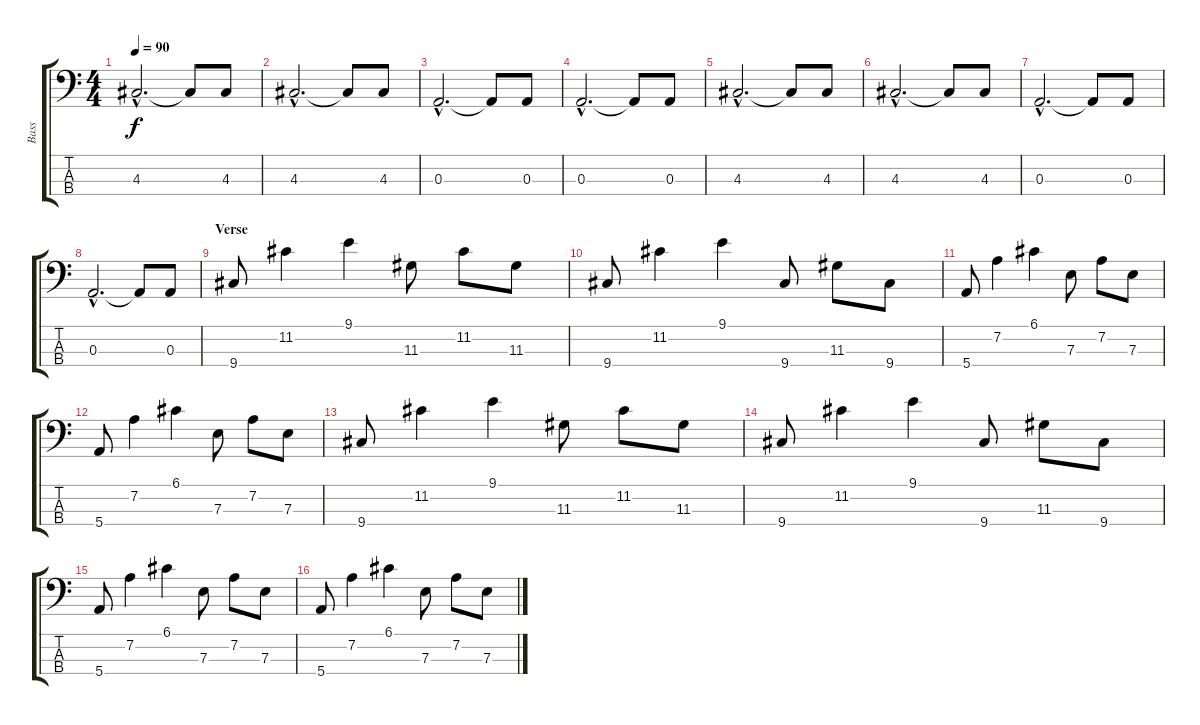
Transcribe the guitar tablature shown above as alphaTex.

\track ("Bass" "Bass") {instrument electricbassfinger}
\staff {score tabs}
\tuning (G2 D2 A1 E1) {hide}
\ts (4 4)
\tempo 90
\clef f4
\ks c
4.3{hac}.2{d dy f instrument electricbassfinger} 4.3{t}.8 4.3.8 |
4.3{hac}.2{d} 4.3{t}.8 4.3.8 |
0.3{hac}.2{d} 0.3{t}.8 0.3.8 |
0.3{hac}.2{d} 0.3{t}.8 0.3.8 |
4.3{hac}.2{d} 4.3{t}.8 4.3.8 |
4.3{hac}.2{d} 4.3{t}.8 4.3.8 |
0.3{hac}.2{d} 0.3{t}.8 0.3.8 |
0.3{hac}.2{d} 0.3{t}.8 0.3.8 |
\section ("" "Verse")
9.4.8 11.2.4 9.1.4 11.3.8 11.2.8 11.3.8 |
9.4.8 11.2.4 9.1.4 9.4.8 11.3.8 9.4.8 |
5.4.8 7.2.4 6.1.4 7.3.8 7.2.8 7.3.8 |
5.4.8 7.2.4 6.1.4 7.3.8 7.2.8 7.3.8 |
9.4.8 11.2.4 9.1.4 11.3.8 11.2.8 11.3.8 |
9.4.8 11.2.4 9.1.4 9.4.8 11.3.8 9.4.8 |
5.4.8 7.2.4 6.1.4 7.3.8 7.2.8 7.3.8 |
5.4.8 7.2.4 6.1.4 7.3.8 7.2.8 7.3.8
